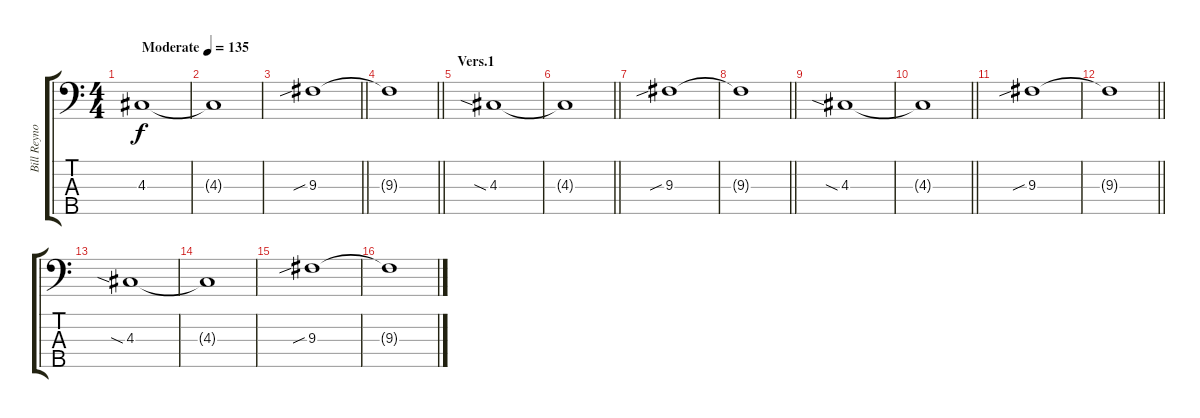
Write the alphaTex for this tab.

\track ("Bill Reynolds (Bass)" "Bill Reyno") {instrument electricbassfinger}
\staff {score tabs}
\tuning (G2 D2 A1 E1 B0) {hide}
\ts (4 4)
\tempo (135 "Moderate")
\clef f4
\ks c
4.3.1{dy f instrument electricbassfinger} |
4.3{t}.1 |
\barLineRight lightlight
9.3{sib}.1 |
\section ("" "")
\barLineRight lightlight
9.3{t}.1 |
\section ("" "Vers.1")
4.3{sia}.1 |
\barLineRight lightlight
4.3{t}.1 |
9.3{sib}.1 |
\barLineRight lightlight
9.3{t}.1 |
4.3{sia}.1 |
\barLineRight lightlight
4.3{t}.1 |
9.3{sib}.1 |
\barLineRight lightlight
9.3{t}.1 |
\section ("" "")
4.3{sia}.1 |
4.3{t}.1 |
9.3{sib}.1 |
9.3{t}.1
